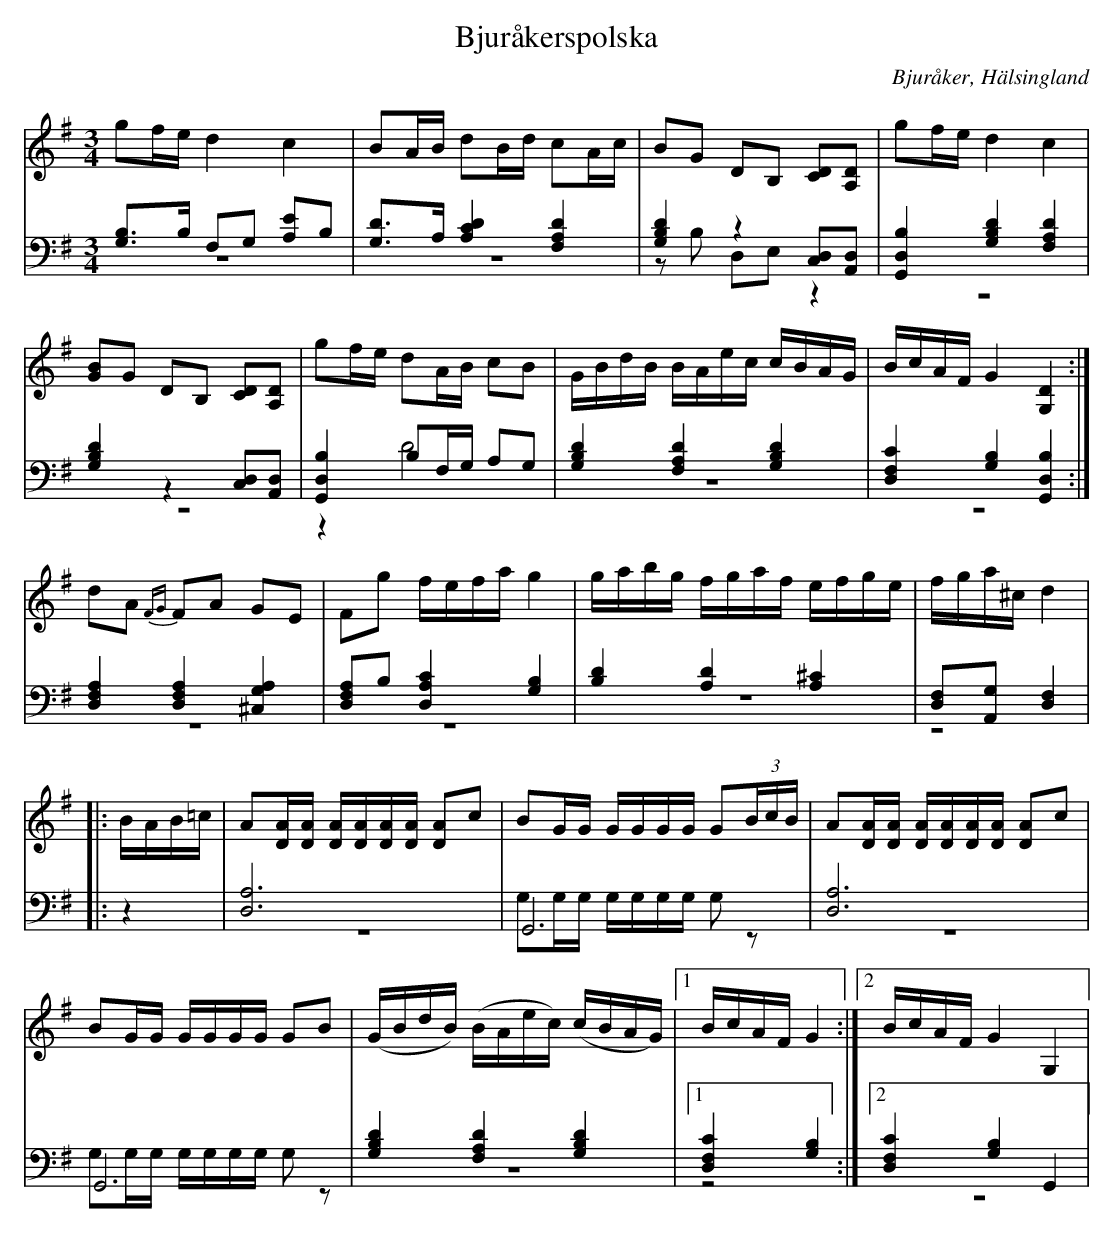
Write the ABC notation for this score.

X:1
T: Bjuråkerspolska
O: Bjuråker, Hälsingland
M: 3/4
L: 1/8
K: G
V:1
V:2
V:3 merge
V:1
gf/e/ d2 c2|BA/B/ dB/d/ cA/c/| BG DB, [CD][A,D]|gf/e/ d2 c2|
[GB]G DB, [CD][A,D] |gf/e/ dA/B/ cB|G/B/d/B/ B/A/e/c/ c/B/A/G/|B/c/A/F/ G2 [G,2D2]:|
dA {FG}FA GE|Fg f/e/f/a/ g2|g/a/b/g/ f/g/a/f/ e/f/g/e/ |f/g/a/^c/ d2 |
|:B/A/B/=c/|A[D/A/][D/A/] [D/A/][D/A/][D/A/][D/A/] [DA]c|BG/G/ G/G/G/G/ G(3B/c/B/|A[D/A/][D/A/] [D/A/][D/A/][D/A/][D/A/] [DA]c|
BG/G/ G/G/G/G/ GB|(G/B/d/B/) (B/A/e/c/) (c/B/A/G/)|1 B/c/A/F/ G2:|2 B/c/A/F/ G2 G,2|
V:2 clef=bass
[G,B,]>B, F,G, [A,E]B,|[G,D]>A, [A,2C2D2] [F,2A,2 D2]|[G,2B,2D2] z2 [C,D,][A,,D,]|[G,,2D,2B,2] [G,2B,2D2] [F,2A,2 D2]|
[G,2B,2D2] z2 [C,D,][A,,D,]|[G,,2D,2B,2] B,F,/G,/ A,G,|[G,2B,2D2] [F,2A,2 D2] [G,2B,2D2]|[D,2F,2C2] [G,2B,2][G,,2D,2B,2]:|
[D,2F,2A,2] [D,2F,2A,2] [^C,2G,2A,2]|[D,F,A,]B, [D,2A,2C2] [G,2B,2]|[B,2D2] [A,2D2] [A,2^C2]|[D,F,][A,,G,] [D,2F,2]|
|:z2|[D,6A,6]|G,,6|[D,6A,6]|
G,,6|[G,2B,2D2] [F,2A,2 D2] [G,2B,2D2]|1 [D,2F,2C2] [G,2B,2] :|2 [D,2F,2C2] [G,2B,2] G,,2|
V:3  clef=bass
z6|z6|zB, D,E, z2|z6|
z6 |z2 D4|z6|z6:|
z6|z6|z6|z4|
|:z2|z6|G,G,/G,/ G,/G,/G,/G,/ G,z|z6 |
G,G,/G,/ G,/G,/G,/G,/ G,z|z6|1 z4:|2 z6|
